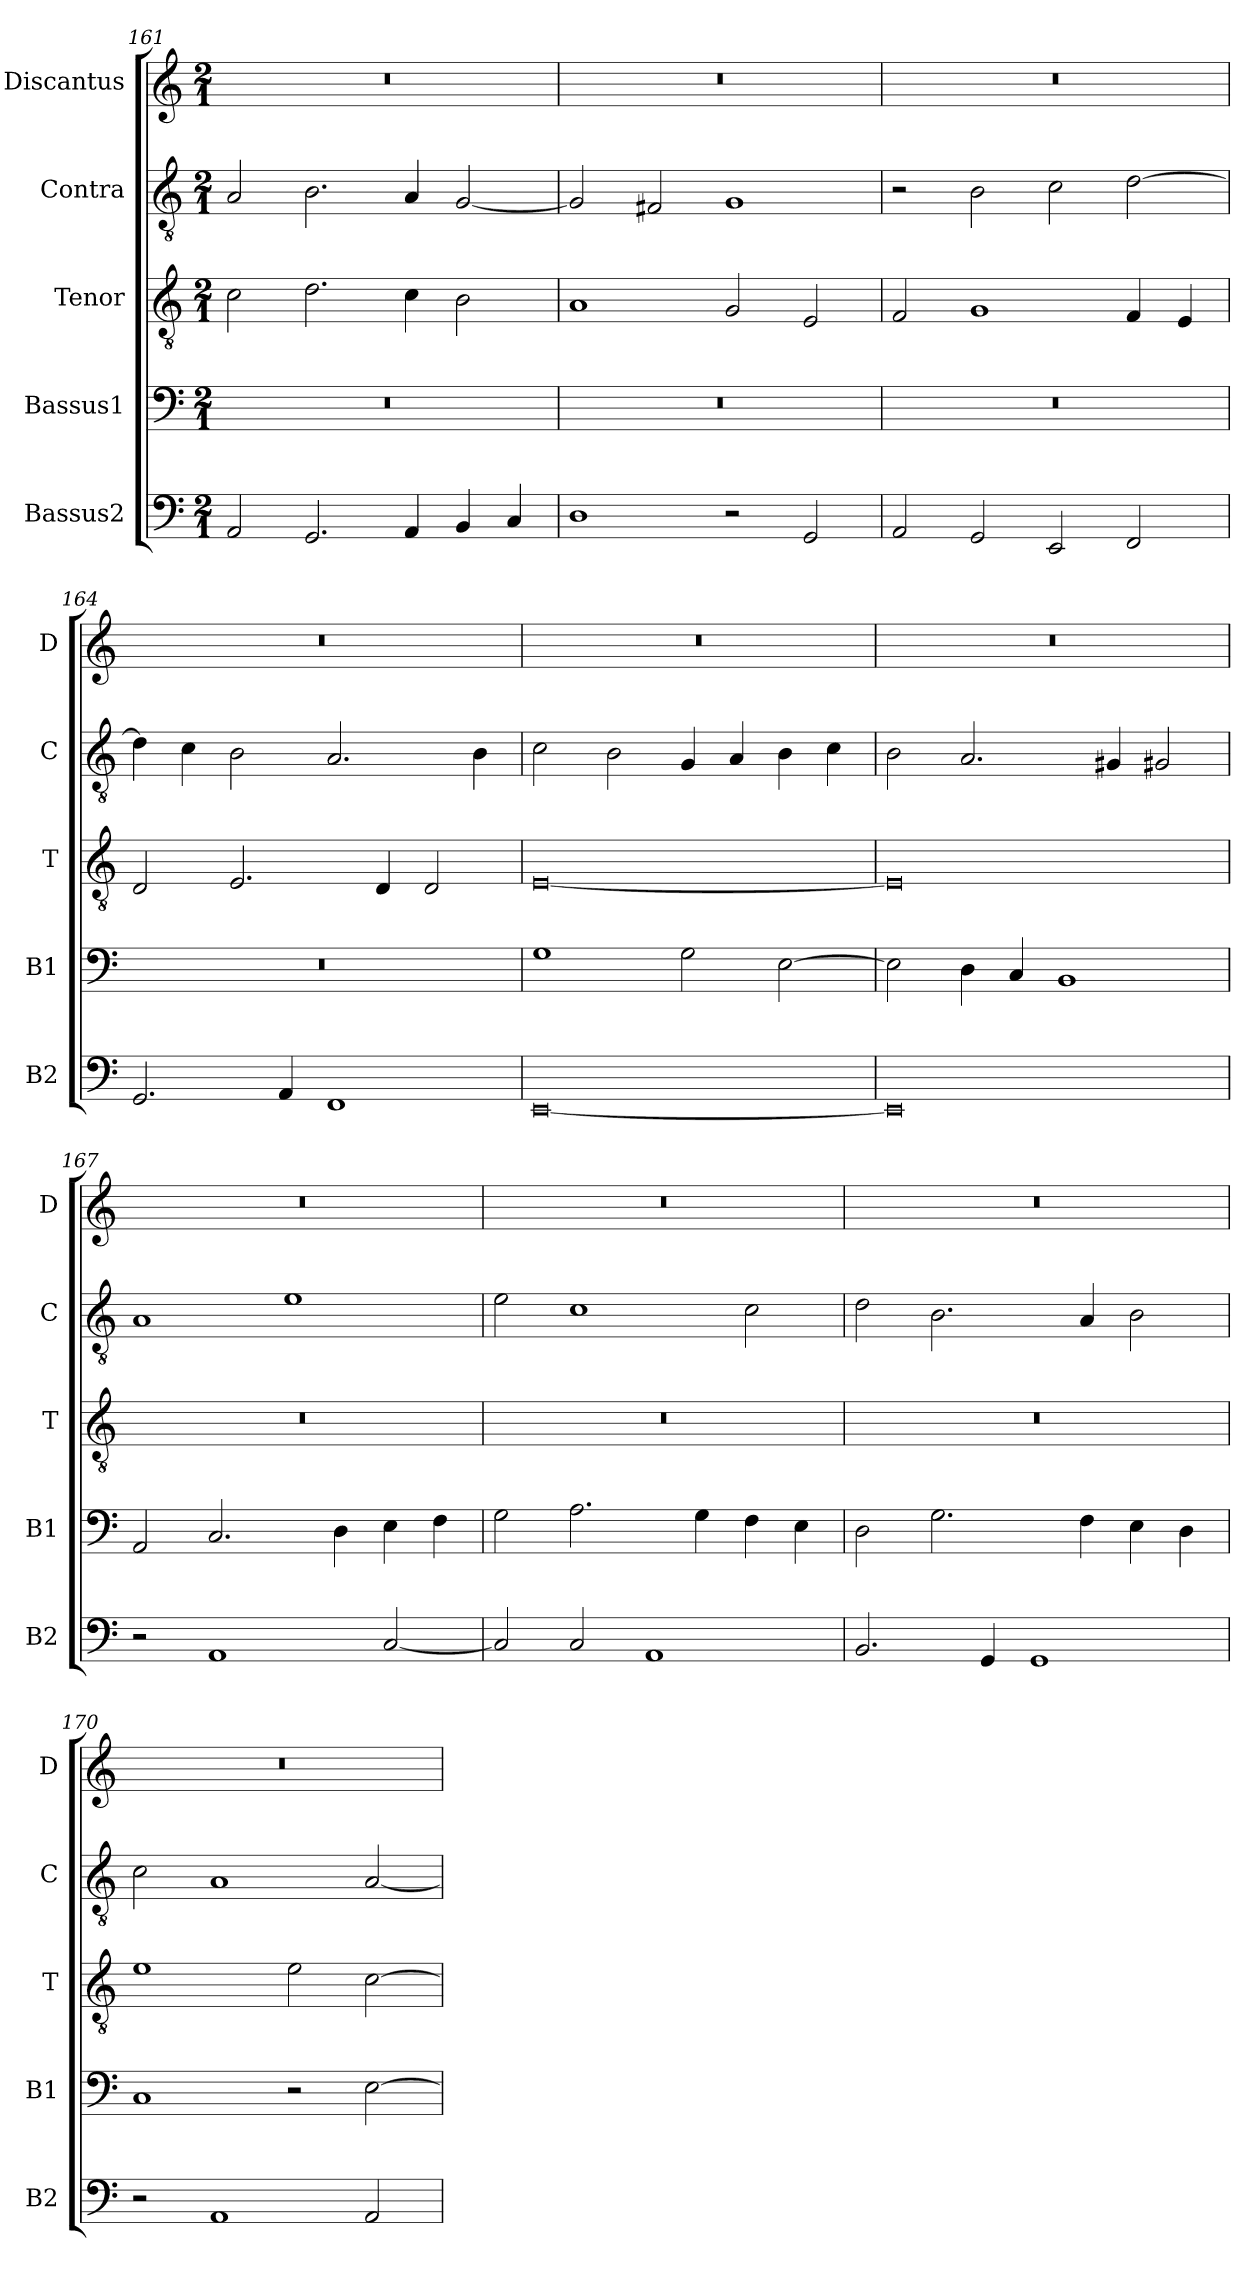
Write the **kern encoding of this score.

**kern	**kern	**kern	**kern	**kern
*part5	*part4	*part3	*part2	*part1
*staff5	*staff4	*staff3	*staff2	*staff1
*I"Bassus2	*I"Bassus1	*I"Tenor	*I"Contra	*I"Discantus
*I'B2	*I'B1	*I'T	*I'C	*I'D
*clefF4	*clefF4	*clefGv2	*clefGv2	*clefG2
*k[]	*k[]	*k[]	*k[]	*k[]
*M2/1	*M2/1	*M2/1	*M2/1	*M2/1
=161	=161	=161	=161	=161
2AA/	0r	2c\	2A/	0r
2.GG/	.	2.d\	2.B\	.
4AA/	.	4c\	4A/	.
4BB/	.	2B\	[2G/	.
4C/	.	.	.	.
=162	=162	=162	=162	=162
1D	0r	1A	2G/]	0r
.	.	.	2F#X/	.
2r	.	2G/	1G	.
2GG/	.	2E/	.	.
=163	=163	=163	=163	=163
2AA/	0r	2F/	2r	0r
2GG/	.	1G	2B\	.
2EE/	.	.	2c\	.
2FF/	.	4F/	[2d\	.
.	.	4E/	.	.
=164	=164	=164	=164	=164
2.GG/	0r	2D/	4d\]	0r
.	.	.	4c\	.
.	.	2.E/	2B\	.
4AA/	.	.	.	.
1FF	.	.	2.A/	.
.	.	4D/	.	.
.	.	2D/	.	.
.	.	.	4B\	.
=165	=165	=165	=165	=165
[0EE	1G	[0E	2c\	0r
.	.	.	2B\	.
.	2G\	.	4G/	.
.	.	.	4A/	.
.	[2E\	.	4B\	.
.	.	.	4c\	.
=166	=166	=166	=166	=166
0EE]	2E\]	0E]	2B\	0r
.	4D\	.	2.A/	.
.	4C/	.	.	.
.	1BB	.	.	.
.	.	.	4G#X/	.
.	.	.	2G#X/	.
=167	=167	=167	=167	=167
2r	2AA/	0r	1A	0r
1AA	2.C/	.	.	.
.	.	.	1e	.
.	4D\	.	.	.
[2C/	4E\	.	.	.
.	4F\	.	.	.
=168	=168	=168	=168	=168
2C/]	2G\	0r	2e\	0r
2C/	2.A\	.	1c	.
1AA	.	.	.	.
.	4G\	.	.	.
.	4F\	.	2c\	.
.	4E\	.	.	.
=169	=169	=169	=169	=169
2.BB/	2D\	0r	2d\	0r
.	2.G\	.	2.B\	.
4GG/	.	.	.	.
1GG	.	.	.	.
.	4F\	.	4A/	.
.	4E\	.	2B\	.
.	4D\	.	.	.
=170	=170	=170	=170	=170
2r	1C	1e	2c\	0r
1AA	.	.	1A	.
.	2r	2e\	.	.
2AA/	[2E\	[2c\	[2A/	.
=	=	=	=	=
*-	*-	*-	*-	*-
